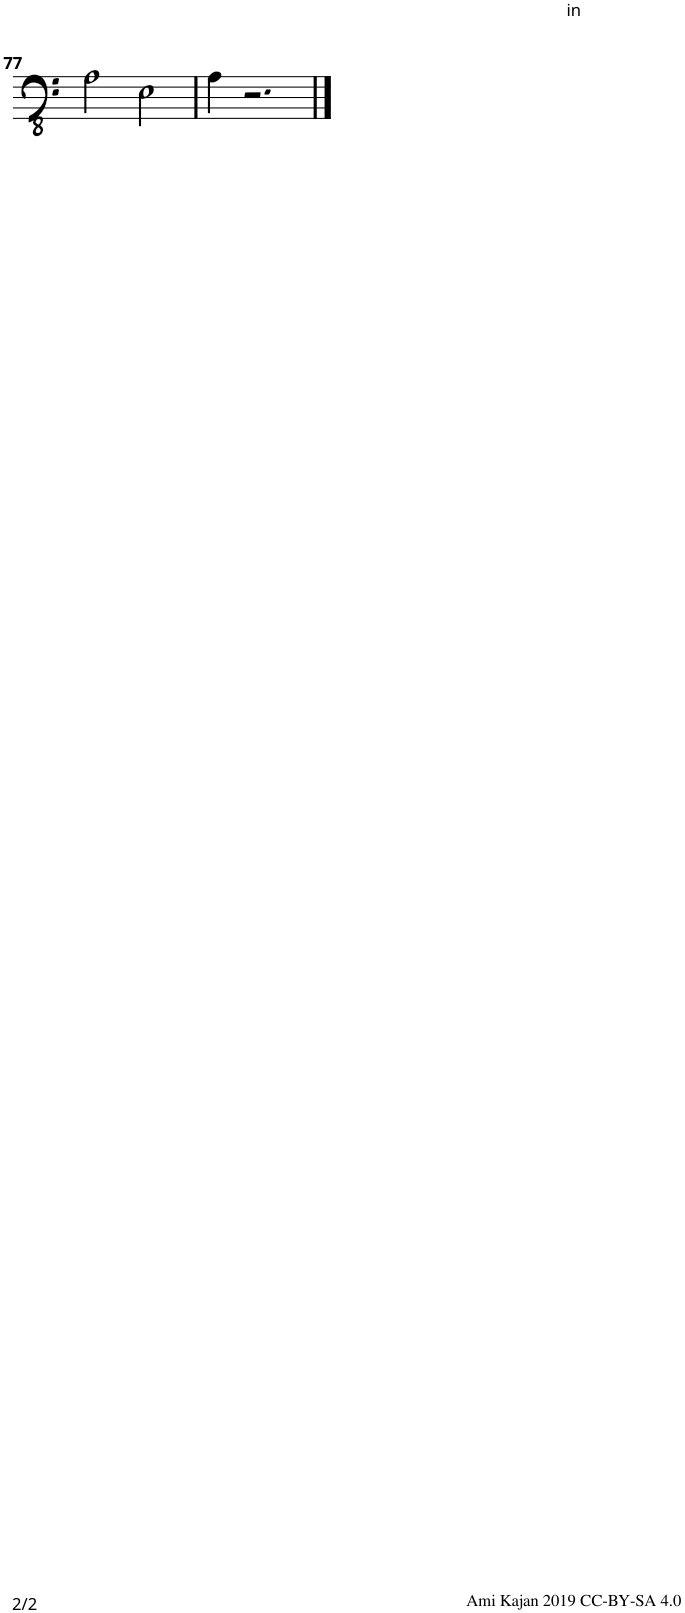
**kern
*part1
*staff1
*I"Piano
*I'Pno.
!!LO:PB:g=z
*clefFv4
*k[]
*M4/4
*met(c)
=77
2AA\
2EE\
=78
4AA\
2.r
==
*-
